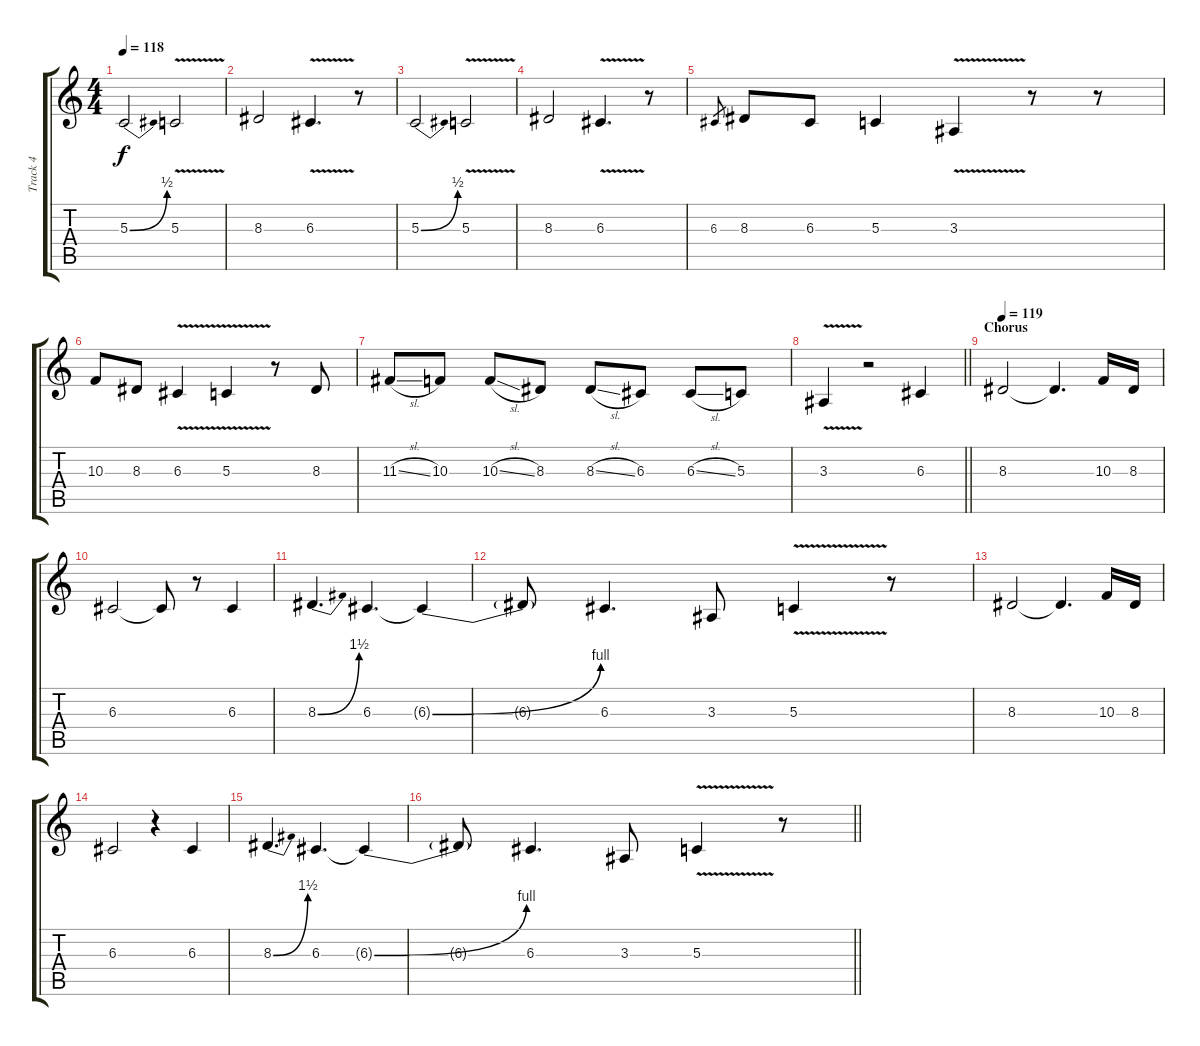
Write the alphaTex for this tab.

\track ("Track 4" "Track 4") {instrument oboe}
\staff {score tabs}
\tuning (E4 B3 G3 D3 A2 E2) {hide}
\ts (4 4)
\section ("" "")
\tempo 118
\clef g2
\ks c
5.3{be (bend 0 0 60 2)}.2{dy f} 5.3{v}.2 |
8.3.2 6.3{v}.4{d} r.8 |
5.3{be (bend 0 0 60 2)}.2 5.3{v}.2 |
8.3.2 6.3{v}.4{d} r.8 |
6.3.8{gr} 8.3.8 6.3.8 5.3.4 3.3{v}.4 r.8 r.8 |
10.3.8 8.3.8 6.3{v}.4 5.3{v}.4 r.8 8.3.8 |
11.3{sl}.8 10.3.8 10.3{sl}.8 8.3.8 8.3{sl}.8 6.3.8 6.3{sl}.8 5.3.8 |
\barLineRight lightlight
3.3{v}.4 r.2 6.3.4 |
\section ("" "Chorus")
\tempo 119
8.3.2 8.3{t}.4{d} 10.3.16 8.3.16 |
6.3.2 6.3{t}.8 r.8 6.3.4 |
8.3{be (bend 0 0 60 6)}.4{d} 6.3.4{d} 6.3{be (bend 0 0 60 4) t}.4 |
6.3{t}.8 6.3.4{d} 3.3.8 5.3{v}.4 r.8 |
8.3.2 8.3{t}.4{d} 10.3.16 8.3.16 |
6.3.2 r.4 6.3.4 |
8.3{be (bend 0 0 60 6)}.4{d} 6.3.4{d} 6.3{be (bend 0 0 60 4) t}.4 |
\barLineRight lightlight
6.3{t}.8 6.3.4{d} 3.3.8 5.3{v}.4 r.8
